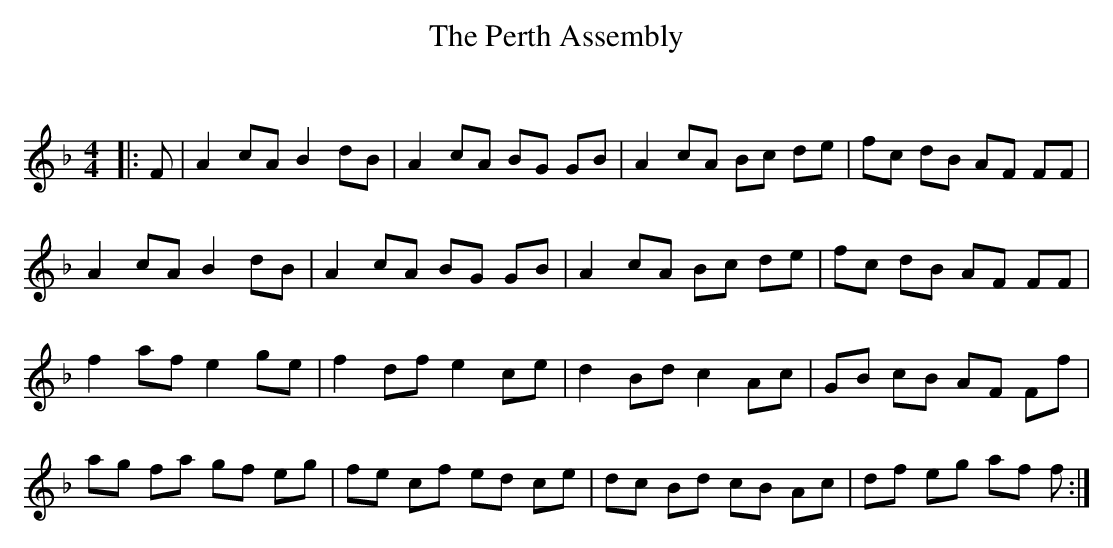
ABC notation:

X:1
T: The Perth Assembly
C:
Q: 232
K:F
M:4/4
L:1/8
|:F|A2 cA B2 dB|A2 cA BG GB|A2 cA Bc de|fc dB AF FF|
A2 cA B2 dB|A2 cA BG GB|A2 cA Bc de|fc dB AF FF|
f2 af e2 ge|f2 df e2 ce|d2 Bd c2 Ac|GB cB AF Ff|
ag fa gf eg|fe cf ed ce|dc Bd cB Ac|df eg af f:|
